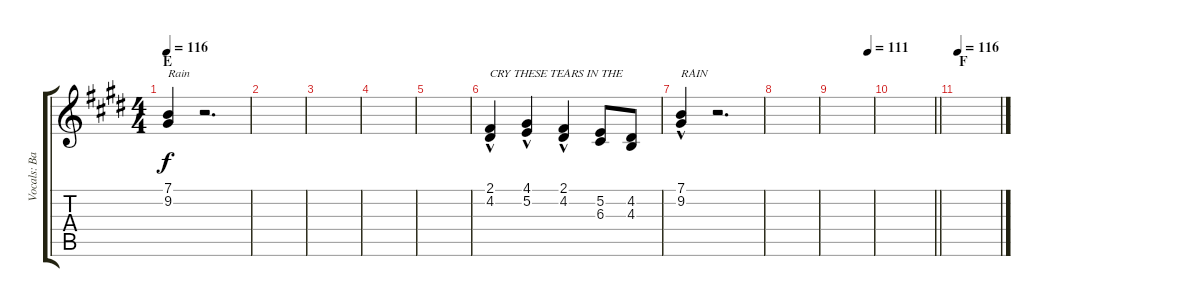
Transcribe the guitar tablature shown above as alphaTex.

\track ("Vocals: Band" "Vocals: Ba") {instrument choiraahs}
\staff {score tabs}
\tuning (E4 B3 G3 D3 A2 E2) {hide}
\ts (4 4)
\section ("" "E")
\tempo 116
\clef g2
\ks e
(7.1 9.2).4{txt "Rain" dy f} r.2{d} |
|
|
|
|
(2.1{hac} 4.2).4{txt "CRY THESE TEARS IN THE"} (4.1{hac} 5.2).4 (2.1{hac} 4.2).4 (5.2 6.3).8 (4.2 4.3).8 |
(7.1{hac} 9.2).4{txt "RAIN"} r.2{d} |
|
\tempo (111 0.875)
|
\barLineRight lightlight
|
\section ("" "F")
\tempo 116
